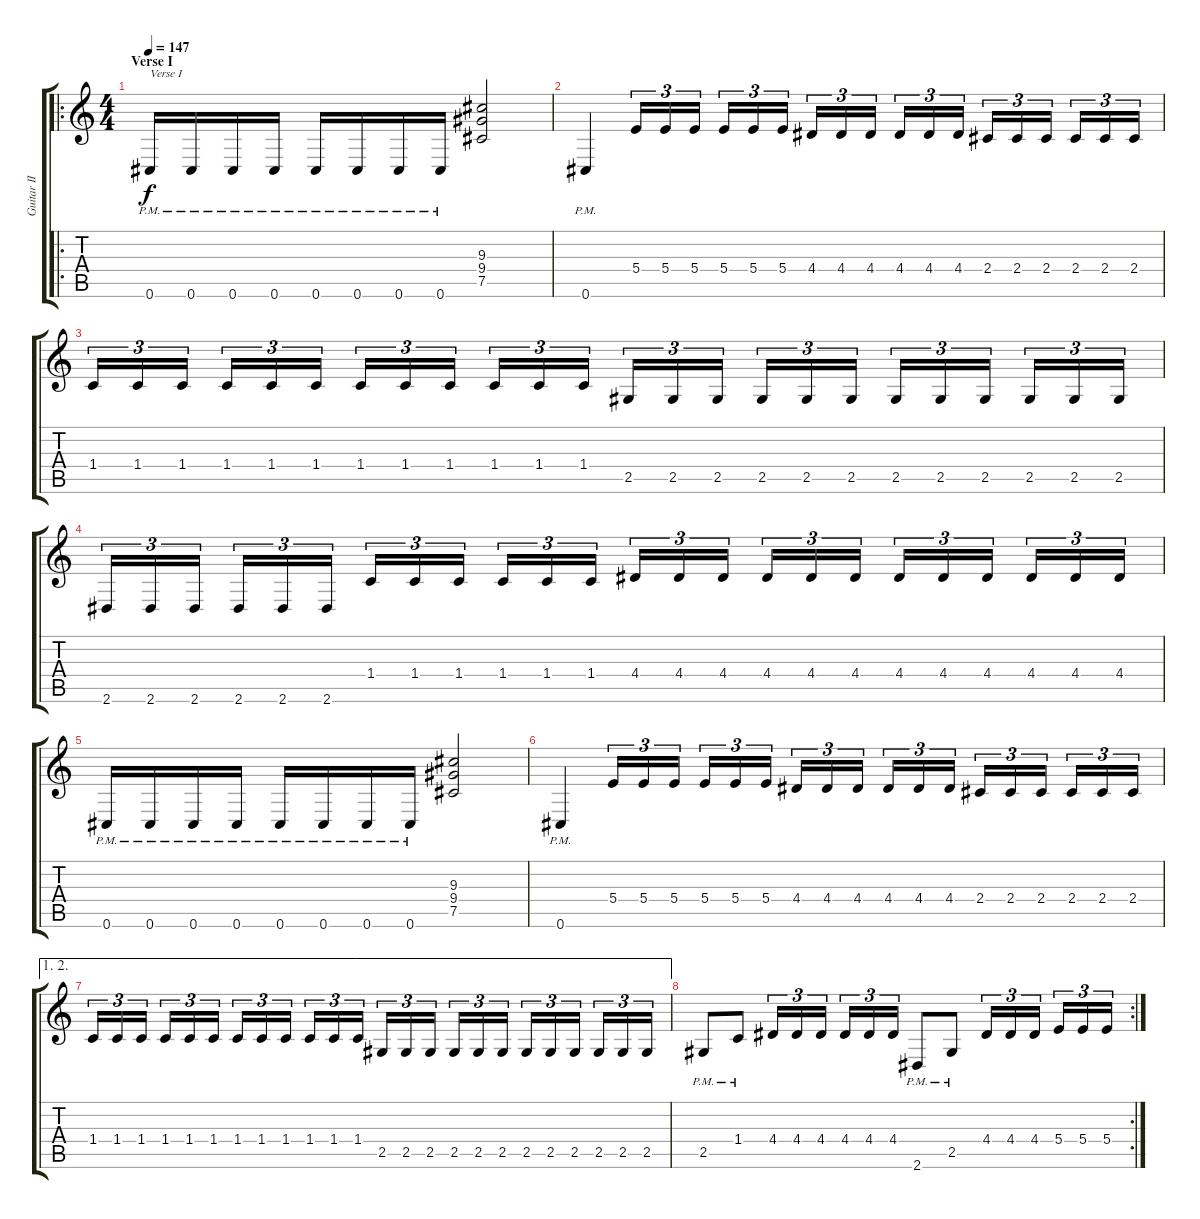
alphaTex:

\track ("Guitar II [Roy Kronheim]" "Guitar II ") {instrument distortionguitar}
\staff {score tabs}
\tuning (Db4 Ab3 E3 B2 Gb2 Db2) {hide}
\ro
\ts (4 4)
\section ("" "Verse I")
\tempo 147
\clef g2
\ks c
0.6{pm}.16{txt "Verse I" dy f} 0.6{pm}.16 0.6{pm}.16 0.6{pm}.16 0.6{pm}.16 0.6{pm}.16 0.6{pm}.16 0.6{pm}.16 (9.3 9.4 7.5).2 |
0.6{pm}.4 5.4.16{tu (3 2)} 5.4.16{tu (3 2)} 5.4.16{tu (3 2)} 5.4.16{tu (3 2)} 5.4.16{tu (3 2)} 5.4.16{tu (3 2)} 4.4.16{tu (3 2)} 4.4.16{tu (3 2)} 4.4.16{tu (3 2)} 4.4.16{tu (3 2)} 4.4.16{tu (3 2)} 4.4.16{tu (3 2)} 2.4.16{tu (3 2)} 2.4.16{tu (3 2)} 2.4.16{tu (3 2)} 2.4.16{tu (3 2)} 2.4.16{tu (3 2)} 2.4.16{tu (3 2)} |
1.4.16{tu (3 2)} 1.4.16{tu (3 2)} 1.4.16{tu (3 2)} 1.4.16{tu (3 2)} 1.4.16{tu (3 2)} 1.4.16{tu (3 2)} 1.4.16{tu (3 2)} 1.4.16{tu (3 2)} 1.4.16{tu (3 2)} 1.4.16{tu (3 2)} 1.4.16{tu (3 2)} 1.4.16{tu (3 2)} 2.5.16{tu (3 2)} 2.5.16{tu (3 2)} 2.5.16{tu (3 2)} 2.5.16{tu (3 2)} 2.5.16{tu (3 2)} 2.5.16{tu (3 2)} 2.5.16{tu (3 2)} 2.5.16{tu (3 2)} 2.5.16{tu (3 2)} 2.5.16{tu (3 2)} 2.5.16{tu (3 2)} 2.5.16{tu (3 2)} |
2.6.16{tu (3 2)} 2.6.16{tu (3 2)} 2.6.16{tu (3 2)} 2.6.16{tu (3 2)} 2.6.16{tu (3 2)} 2.6.16{tu (3 2)} 1.4.16{tu (3 2)} 1.4.16{tu (3 2)} 1.4.16{tu (3 2)} 1.4.16{tu (3 2)} 1.4.16{tu (3 2)} 1.4.16{tu (3 2)} 4.4.16{tu (3 2)} 4.4.16{tu (3 2)} 4.4.16{tu (3 2)} 4.4.16{tu (3 2)} 4.4.16{tu (3 2)} 4.4.16{tu (3 2)} 4.4.16{tu (3 2)} 4.4.16{tu (3 2)} 4.4.16{tu (3 2)} 4.4.16{tu (3 2)} 4.4.16{tu (3 2)} 4.4.16{tu (3 2)} |
0.6{pm}.16 0.6{pm}.16 0.6{pm}.16 0.6{pm}.16 0.6{pm}.16 0.6{pm}.16 0.6{pm}.16 0.6{pm}.16 (9.3 9.4 7.5).2 |
0.6{pm}.4 5.4.16{tu (3 2)} 5.4.16{tu (3 2)} 5.4.16{tu (3 2)} 5.4.16{tu (3 2)} 5.4.16{tu (3 2)} 5.4.16{tu (3 2)} 4.4.16{tu (3 2)} 4.4.16{tu (3 2)} 4.4.16{tu (3 2)} 4.4.16{tu (3 2)} 4.4.16{tu (3 2)} 4.4.16{tu (3 2)} 2.4.16{tu (3 2)} 2.4.16{tu (3 2)} 2.4.16{tu (3 2)} 2.4.16{tu (3 2)} 2.4.16{tu (3 2)} 2.4.16{tu (3 2)} |
\ae (1 2)
1.4.16{tu (3 2)} 1.4.16{tu (3 2)} 1.4.16{tu (3 2)} 1.4.16{tu (3 2)} 1.4.16{tu (3 2)} 1.4.16{tu (3 2)} 1.4.16{tu (3 2)} 1.4.16{tu (3 2)} 1.4.16{tu (3 2)} 1.4.16{tu (3 2)} 1.4.16{tu (3 2)} 1.4.16{tu (3 2)} 2.5.16{tu (3 2)} 2.5.16{tu (3 2)} 2.5.16{tu (3 2)} 2.5.16{tu (3 2)} 2.5.16{tu (3 2)} 2.5.16{tu (3 2)} 2.5.16{tu (3 2)} 2.5.16{tu (3 2)} 2.5.16{tu (3 2)} 2.5.16{tu (3 2)} 2.5.16{tu (3 2)} 2.5.16{tu (3 2)} |
\rc 2
2.5{pm}.8 1.4{pm}.8 4.4.16{tu (3 2)} 4.4.16{tu (3 2)} 4.4.16{tu (3 2)} 4.4.16{tu (3 2)} 4.4.16{tu (3 2)} 4.4.16{tu (3 2)} 2.6{pm}.8 2.5{pm}.8 4.4.16{tu (3 2)} 4.4.16{tu (3 2)} 4.4.16{tu (3 2)} 5.4.16{tu (3 2)} 5.4.16{tu (3 2)} 5.4.16{tu (3 2)}
